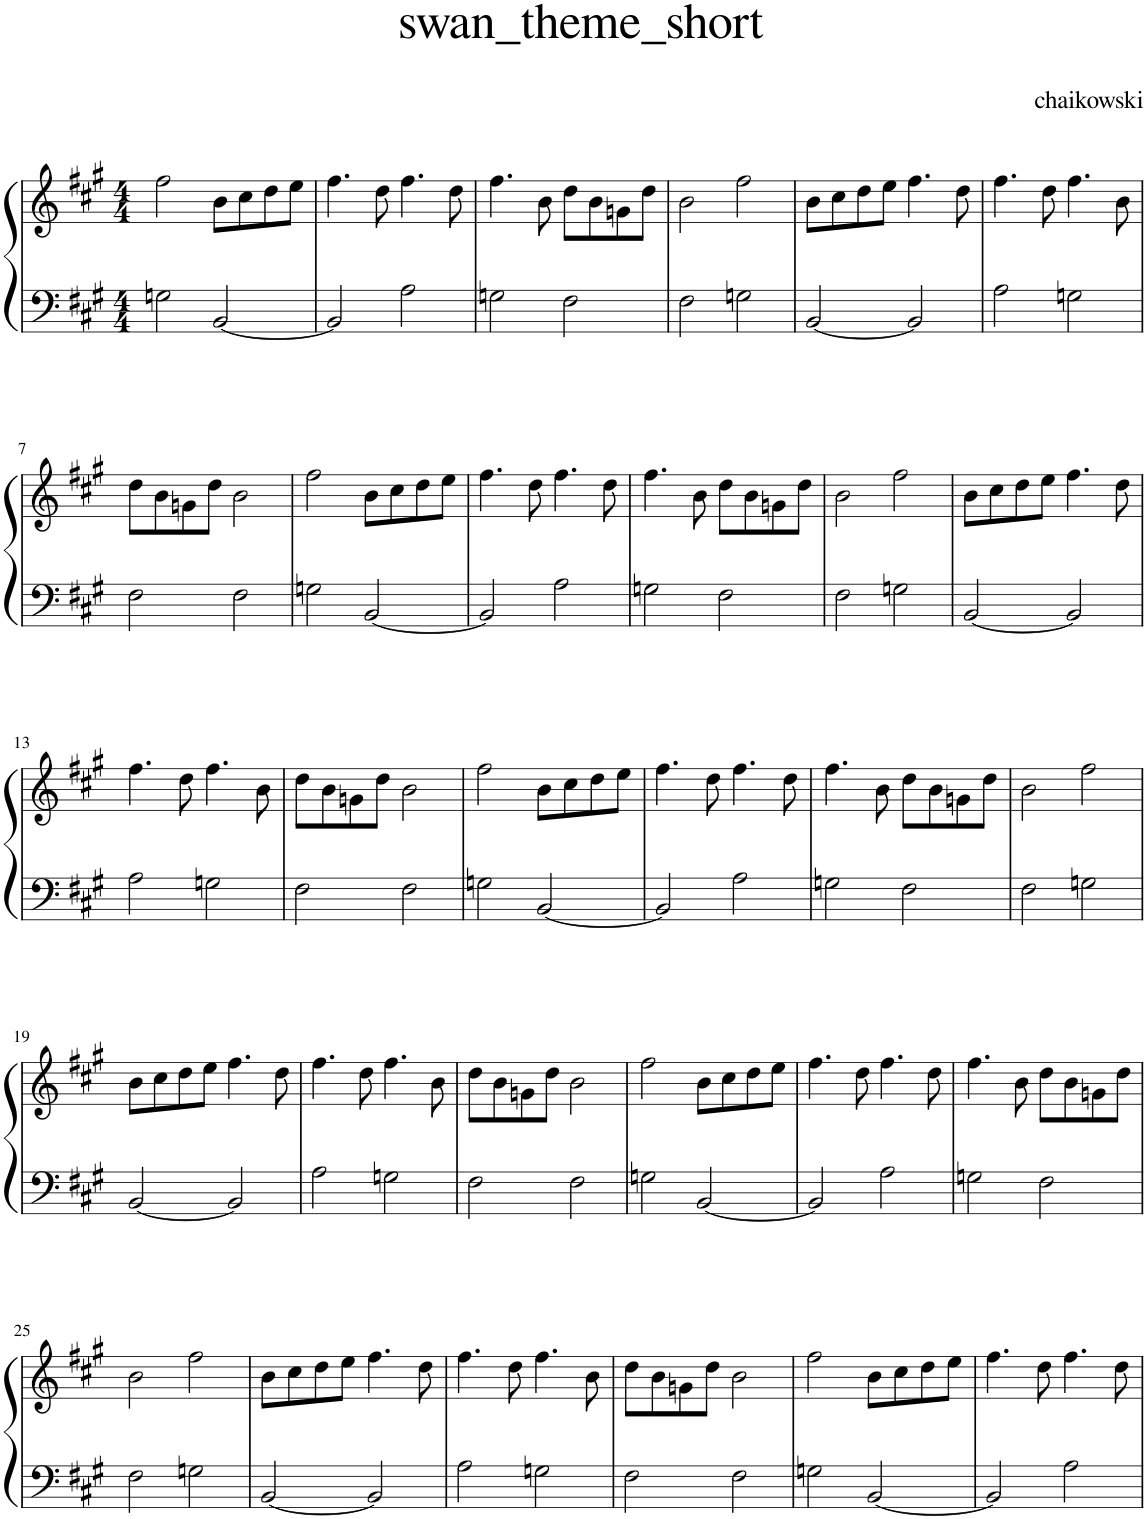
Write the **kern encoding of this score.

**kern	**kern
*part1	*part1
*staff2	*staff1
*I"Piano	*
*I'Pno.	*
*clefF4	*clefG2
*k[f#c#g#]	*k[f#c#g#]
*M4/4	*M4/4
=1	=1
2Gn\	2ff#\
[2BB/	8b\L
.	8cc#\
.	8dd\
.	8ee\J
=2	=2
2BB/]	4.ff#\
.	8dd\
2A\	4.ff#\
.	8dd\
=3	=3
2Gn\	4.ff#\
.	8b\
2F#\	8dd\L
.	8b\
.	8gn\
.	8dd\J
=4	=4
2F#\	2b\
2Gn\	2ff#\
=5	=5
[2BB/	8b\L
.	8cc#\
.	8dd\
.	8ee\J
2BB/]	4.ff#\
.	8dd\
=6	=6
2A\	4.ff#\
.	8dd\
2Gn\	4.ff#\
.	8b\
!!LO:LB:g=z
=7	=7
2F#\	8dd\L
.	8b\
.	8gn\
.	8dd\J
2F#\	2b\
=8	=8
2Gn\	2ff#\
[2BB/	8b\L
.	8cc#\
.	8dd\
.	8ee\J
=9	=9
2BB/]	4.ff#\
.	8dd\
2A\	4.ff#\
.	8dd\
=10	=10
2Gn\	4.ff#\
.	8b\
2F#\	8dd\L
.	8b\
.	8gn\
.	8dd\J
=11	=11
2F#\	2b\
2Gn\	2ff#\
=12	=12
[2BB/	8b\L
.	8cc#\
.	8dd\
.	8ee\J
2BB/]	4.ff#\
.	8dd\
!!LO:LB:g=z
=13	=13
2A\	4.ff#\
.	8dd\
2Gn\	4.ff#\
.	8b\
=14	=14
2F#\	8dd\L
.	8b\
.	8gn\
.	8dd\J
2F#\	2b\
=15	=15
2Gn\	2ff#\
[2BB/	8b\L
.	8cc#\
.	8dd\
.	8ee\J
=16	=16
2BB/]	4.ff#\
.	8dd\
2A\	4.ff#\
.	8dd\
=17	=17
2Gn\	4.ff#\
.	8b\
2F#\	8dd\L
.	8b\
.	8gn\
.	8dd\J
=18	=18
2F#\	2b\
2Gn\	2ff#\
!!LO:LB:g=z
=19	=19
[2BB/	8b\L
.	8cc#\
.	8dd\
.	8ee\J
2BB/]	4.ff#\
.	8dd\
=20	=20
2A\	4.ff#\
.	8dd\
2Gn\	4.ff#\
.	8b\
=21	=21
2F#\	8dd\L
.	8b\
.	8gn\
.	8dd\J
2F#\	2b\
=22	=22
2Gn\	2ff#\
[2BB/	8b\L
.	8cc#\
.	8dd\
.	8ee\J
=23	=23
2BB/]	4.ff#\
.	8dd\
2A\	4.ff#\
.	8dd\
=24	=24
2Gn\	4.ff#\
.	8b\
2F#\	8dd\L
.	8b\
.	8gn\
.	8dd\J
!!LO:LB:g=z
=25	=25
2F#\	2b\
2Gn\	2ff#\
=26	=26
[2BB/	8b\L
.	8cc#\
.	8dd\
.	8ee\J
2BB/]	4.ff#\
.	8dd\
=27	=27
2A\	4.ff#\
.	8dd\
2Gn\	4.ff#\
.	8b\
=28	=28
2F#\	8dd\L
.	8b\
.	8gn\
.	8dd\J
2F#\	2b\
=29	=29
2Gn\	2ff#\
[2BB/	8b\L
.	8cc#\
.	8dd\
.	8ee\J
=30	=30
2BB/]	4.ff#\
.	8dd\
2A\	4.ff#\
.	8dd\
=	=
*-	*-
